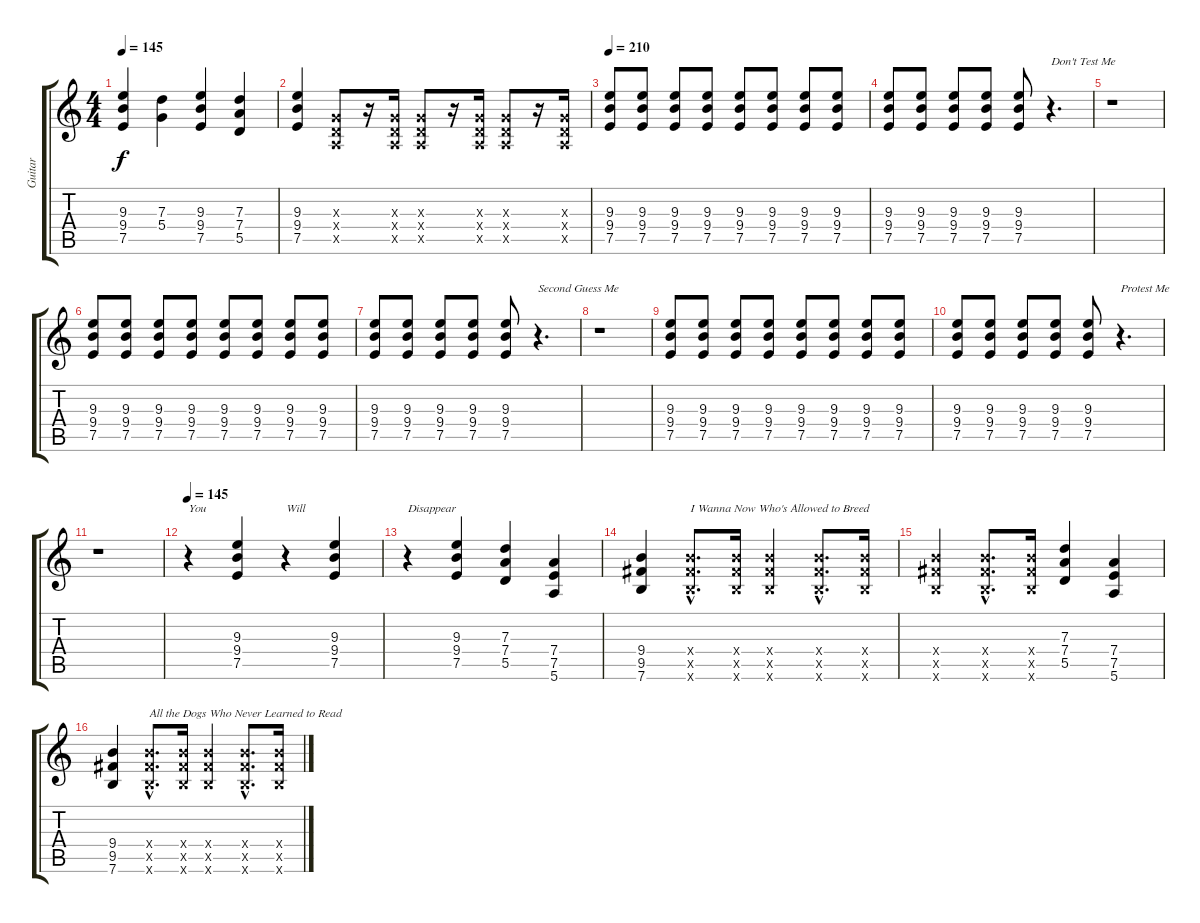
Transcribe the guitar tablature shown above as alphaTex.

\track ("Guitar" "Guitar") {instrument distortionguitar}
\staff {score tabs}
\tuning (E4 B3 G3 D3 A2 E2) {hide}
\ts (4 4)
\tempo 145
\clef g2
\ks c
(9.3 9.4 7.5).4{dy f} (7.3 5.4).4 (9.3 9.4 7.5).4 (7.3 7.4 5.5).4 |
(9.3 9.4 7.5).4 (0.3{x} 0.4{x} 0.5{x}).8 r.16 (0.3{x} 0.4{x} 0.5{x}).16 (0.3{x} 0.4{x} 0.5{x}).8 r.16 (0.3{x} 0.4{x} 0.5{x}).16 (0.3{x} 0.4{x} 0.5{x}).8 r.16 (0.3{x} 0.4{x} 0.5{x}).16 |
\tempo 210
(9.3 9.4 7.5).8 (9.3 9.4 7.5).8 (9.3 9.4 7.5).8 (9.3 9.4 7.5).8 (9.3 9.4 7.5).8 (9.3 9.4 7.5).8 (9.3 9.4 7.5).8 (9.3 9.4 7.5).8 |
(9.3 9.4 7.5).8 (9.3 9.4 7.5).8 (9.3 9.4 7.5).8 (9.3 9.4 7.5).8 (9.3 9.4 7.5).8 r.4{d txt "Don't Test Me"} |
r.1 |
(9.3 9.4 7.5).8 (9.3 9.4 7.5).8 (9.3 9.4 7.5).8 (9.3 9.4 7.5).8 (9.3 9.4 7.5).8 (9.3 9.4 7.5).8 (9.3 9.4 7.5).8 (9.3 9.4 7.5).8 |
(9.3 9.4 7.5).8 (9.3 9.4 7.5).8 (9.3 9.4 7.5).8 (9.3 9.4 7.5).8 (9.3 9.4 7.5).8 r.4{d txt "Second Guess Me"} |
r.1 |
(9.3 9.4 7.5).8 (9.3 9.4 7.5).8 (9.3 9.4 7.5).8 (9.3 9.4 7.5).8 (9.3 9.4 7.5).8 (9.3 9.4 7.5).8 (9.3 9.4 7.5).8 (9.3 9.4 7.5).8 |
(9.3 9.4 7.5).8 (9.3 9.4 7.5).8 (9.3 9.4 7.5).8 (9.3 9.4 7.5).8 (9.3 9.4 7.5).8 r.4{d txt "Protest Me"} |
r.1 |
\tempo 145
r.4{txt "You"} (9.3 9.4 7.5).4 r.4{txt "Will"} (9.3 9.4 7.5).4 |
r.4{txt "Disappear"} (9.3 9.4 7.5).4 (7.3 7.4 5.5).4 (7.4 7.5 5.6).4 |
(9.4 9.5 7.6).4 (9.4{hac x} 9.5{hac x} 7.6{hac x}).8{d txt "I Wanna Now Who's Allowed to Breed"} (9.4{x} 9.5{x} 7.6{x}).16 (9.4{x} 9.5{x} 7.6{x}).4 (9.4{hac x} 9.5{hac x} 7.6{hac x}).8{d} (9.4{x} 9.5{x} 7.6{x}).16 |
(9.4{x} 9.5{x} 7.6{x}).4 (9.4{hac x} 9.5{hac x} 7.6{hac x}).8{d} (9.4{x} 9.5{x} 7.6{x}).16 (7.3 7.4 5.5).4 (7.4 7.5 5.6).4 |
(9.4 9.5 7.6).4 (9.4{hac x} 9.5{hac x} 7.6{hac x}).8{d txt "All the Dogs Who Never Learned to Read"} (9.4{x} 9.5{x} 7.6{x}).16 (9.4{x} 9.5{x} 7.6{x}).4 (9.4{hac x} 9.5{hac x} 7.6{hac x}).8{d} (9.4{x} 9.5{x} 7.6{x}).16
